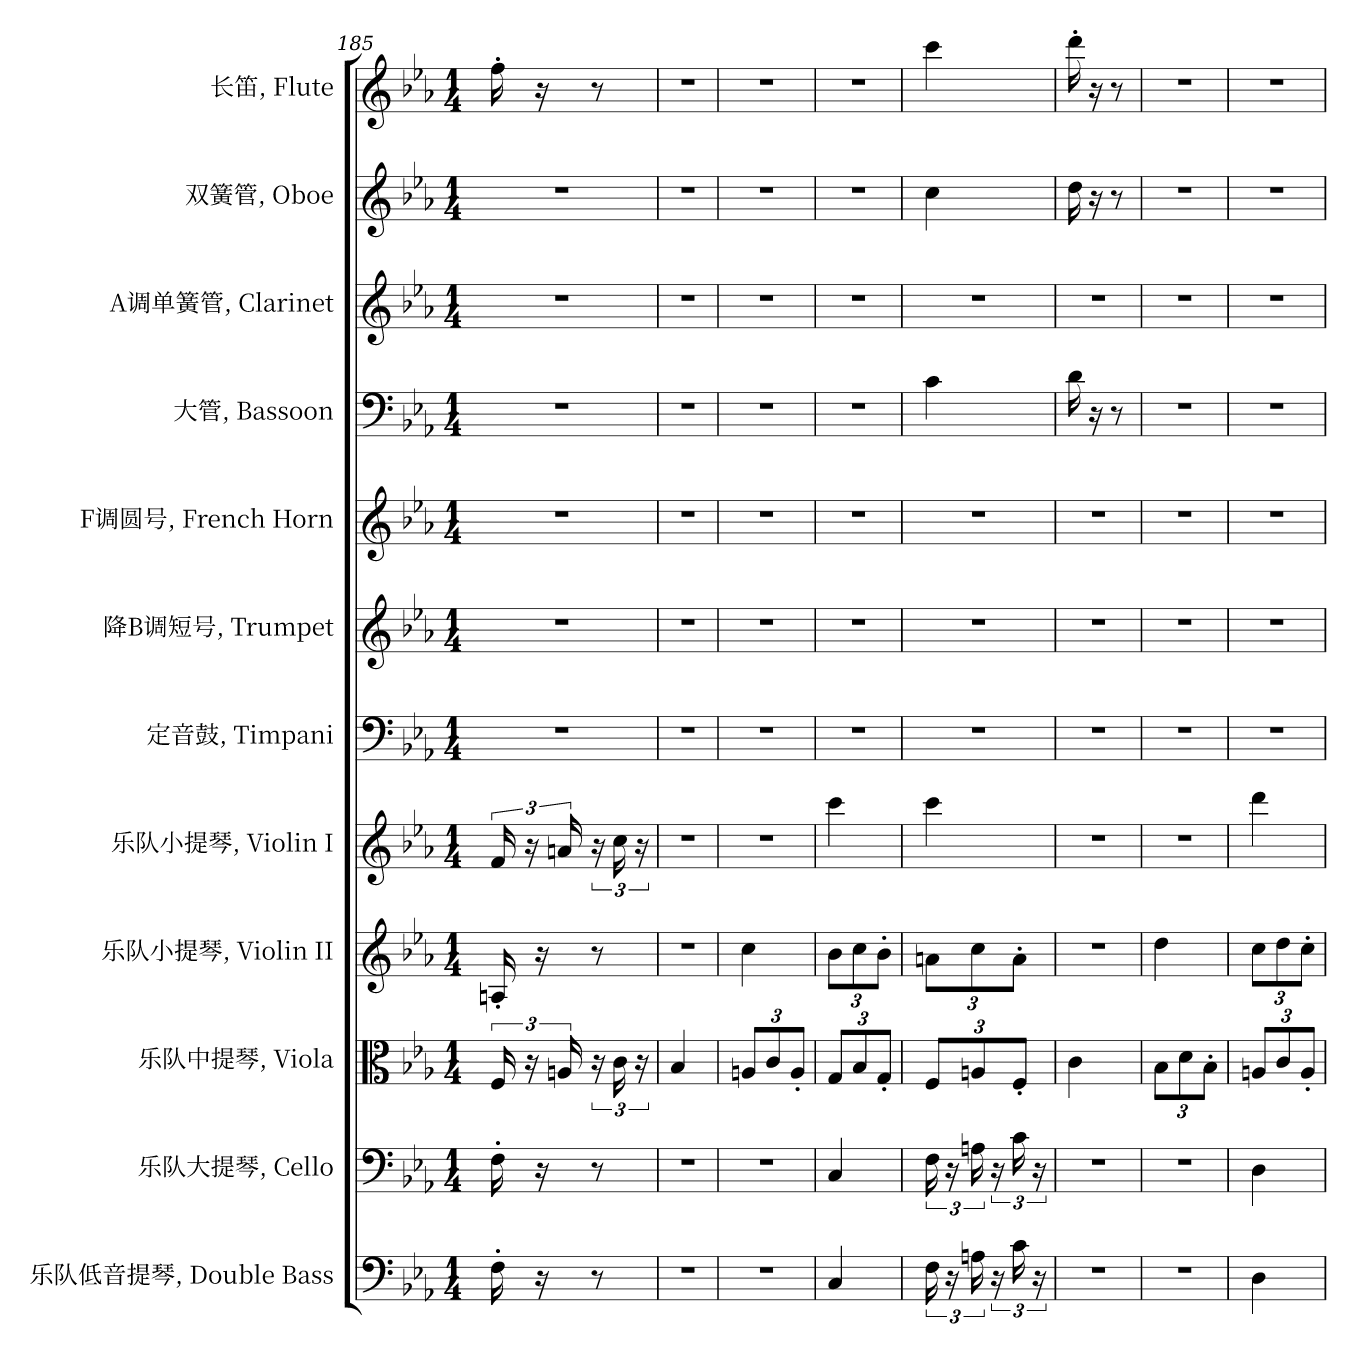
**kern	**kern	**kern	**kern	**kern	**kern	**kern	**kern	**kern	**kern	**kern	**kern
*part12	*part11	*part10	*part9	*part8	*part7	*part6	*part5	*part4	*part3	*part2	*part1
*staff12	*staff11	*staff10	*staff9	*staff8	*staff7	*staff6	*staff5	*staff4	*staff3	*staff2	*staff1
*I"乐队低音提琴, Double Bass	*I"乐队大提琴, Cello	*I"乐队中提琴, Viola	*I"乐队小提琴, Violin II	*I"乐队小提琴, Violin I	*I"定音鼓, Timpani	*I"降B调短号, Trumpet	*I"F调圆号, French Horn	*I"大管, Bassoon	*I"A调单簧管, Clarinet	*I"双簧管, Oboe	*I"长笛, Flute
*	*	*	*	*	*I'Timp.	*	*I'F Hn.	*I'Bsn.	*I'A Cl.	*I'Ob.	*I'Fl.
*clefF4	*clefF4	*clefC3	*clefG2	*clefG2	*clefF4	*clefG2	*clefG2	*clefF4	*clefG2	*clefG2	*clefG2
*ITrd7c12	*	*	*	*	*	*ITrd1c2	*ITrd4c7	*	*ITrd2c3	*	*
*k[b-e-a-]	*k[b-e-a-]	*k[b-e-a-]	*k[b-e-a-]	*k[b-e-a-]	*k[b-e-a-]	*k[b-e-a-d-g-]	*k[b-e-a-d-]	*k[b-e-a-]	*k[]	*k[b-e-a-]	*k[b-e-a-]
*M1/4	*M1/4	*M1/4	*M1/4	*M1/4	*M1/4	*M1/4	*M1/4	*M1/4	*M1/4	*M1/4	*M1/4
=185	=185	=185	=185	=185	=185	=185	=185	=185	=185	=185	=185
16FF'\	16F'\	24F/	16An'/	24f/	4r	4r	4r	4r	4r	4r	16ff'\
.	.	24r	.	24r	.	.	.	.	.	.	.
16r	16r	.	16r	.	.	.	.	.	.	.	16r
.	.	24An/	.	24an/	.	.	.	.	.	.	.
8r	8r	24r	8r	24r	.	.	.	.	.	.	8r
.	.	24c\	.	24cc\	.	.	.	.	.	.	.
.	.	24r	.	24r	.	.	.	.	.	.	.
=186	=186	=186	=186	=186	=186	=186	=186	=186	=186	=186	=186
4r	4r	4B-/	4r	4r	4r	4r	4r	4r	4r	4r	4r
!!LO:PB:g=z
=187	=187	=187	=187	=187	=187	=187	=187	=187	=187	=187	=187
*	*	*Xbrackettup	*	*	*	*	*	*	*	*	*
4r	4r	12An/L	4cc\	4r	4r	4r	4r	4r	4r	4r	4r
.	.	12c/	.	.	.	.	.	.	.	.	.
.	.	12A'/J	.	.	.	.	.	.	.	.	.
=188	=188	=188	=188	=188	=188	=188	=188	=188	=188	=188	=188
*	*	*	*Xbrackettup	*	*	*	*	*	*	*	*
4CC/	4C/	12G/L	12b-\L	4ccc\	4r	4r	4r	4r	4r	4r	4r
.	.	12B-/	12cc\	.	.	.	.	.	.	.	.
.	.	12G'/J	12b-'\J	.	.	.	.	.	.	.	.
=189	=189	=189	=189	=189	=189	=189	=189	=189	=189	=189	=189
24FF\	24F\	12F/L	12an\L	4ccc\	4r	4r	4r	4c\	4r	4cc\	4ccc\
24r	24r	.	.	.	.	.	.	.	.	.	.
24AAn\	24An\	12An/	12cc\	.	.	.	.	.	.	.	.
24r	24r	.	.	.	.	.	.	.	.	.	.
24C\	24c\	12F'/J	12a'\J	.	.	.	.	.	.	.	.
24r	24r	.	.	.	.	.	.	.	.	.	.
=190	=190	=190	=190	=190	=190	=190	=190	=190	=190	=190	=190
4r	4r	4c\	4r	4r	4r	4r	4r	16d\	4r	16dd\	16ddd'\
.	.	.	.	.	.	.	.	16r	.	16r	16r
.	.	.	.	.	.	.	.	8r	.	8r	8r
=191	=191	=191	=191	=191	=191	=191	=191	=191	=191	=191	=191
4r	4r	12B-\L	4dd\	4r	4r	4r	4r	4r	4r	4r	4r
.	.	12d\	.	.	.	.	.	.	.	.	.
.	.	12B-'\J	.	.	.	.	.	.	.	.	.
=192	=192	=192	=192	=192	=192	=192	=192	=192	=192	=192	=192
4DD\	4D\	12An/L	12cc\L	4ddd\	4r	4r	4r	4r	4r	4r	4r
.	.	12c/	12dd\	.	.	.	.	.	.	.	.
.	.	12A'/J	12cc'\J	.	.	.	.	.	.	.	.
=	=	=	=	=	=	=	=	=	=	=	=
*-	*-	*-	*-	*-	*-	*-	*-	*-	*-	*-	*-
